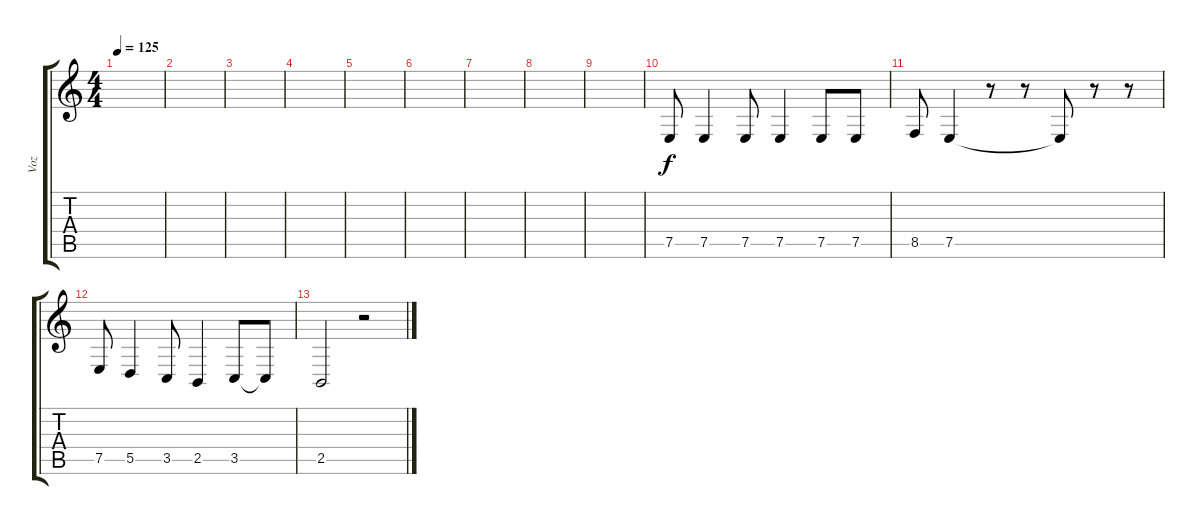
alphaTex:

\track ("Voz" "Voz") {instrument stringensemble1}
\staff {score tabs}
\tuning (E4 B3 G3 D3 A2 E2) {hide}
\ts (4 4)
\tempo 125
\clef g2
\ks c
|
|
|
|
|
|
|
|
|
7.5.8 7.5.4 7.5.8 7.5.4 7.5.8 7.5.8 |
8.5.8 7.5.4 r.8 r.8 7.5{t}.8 r.8 r.8 |
7.5.8 5.5.4 3.5.8 2.5.4 3.5.8 3.5{t}.8 |
2.5.2 r.2
